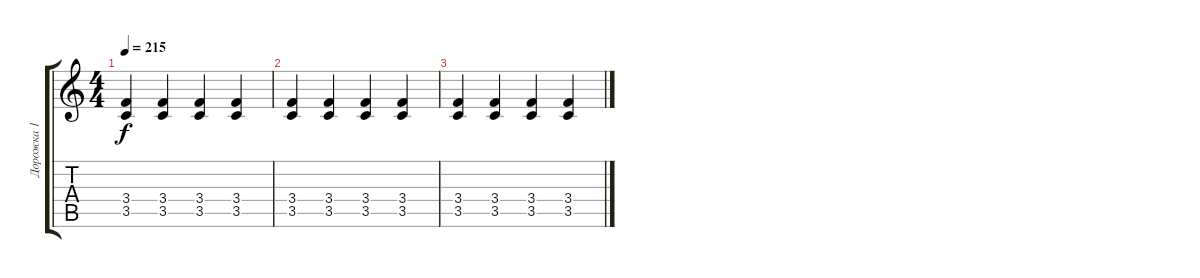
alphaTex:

\track ("Дорожка 1" "Дорожка 1") {instrument distortionguitar}
\staff {score tabs}
\tuning (E4 B3 G3 D3 A2 E2) {hide}
\ts (4 4)
\tempo 215
\clef g2
\ks c
(3.4 3.5).4{dy f} (3.4 3.5).4 (3.4 3.5).4 (3.4 3.5).4 |
(3.4 3.5).4 (3.4 3.5).4 (3.4 3.5).4 (3.4 3.5).4 |
(3.4 3.5).4 (3.4 3.5).4 (3.4 3.5).4 (3.4 3.5).4
